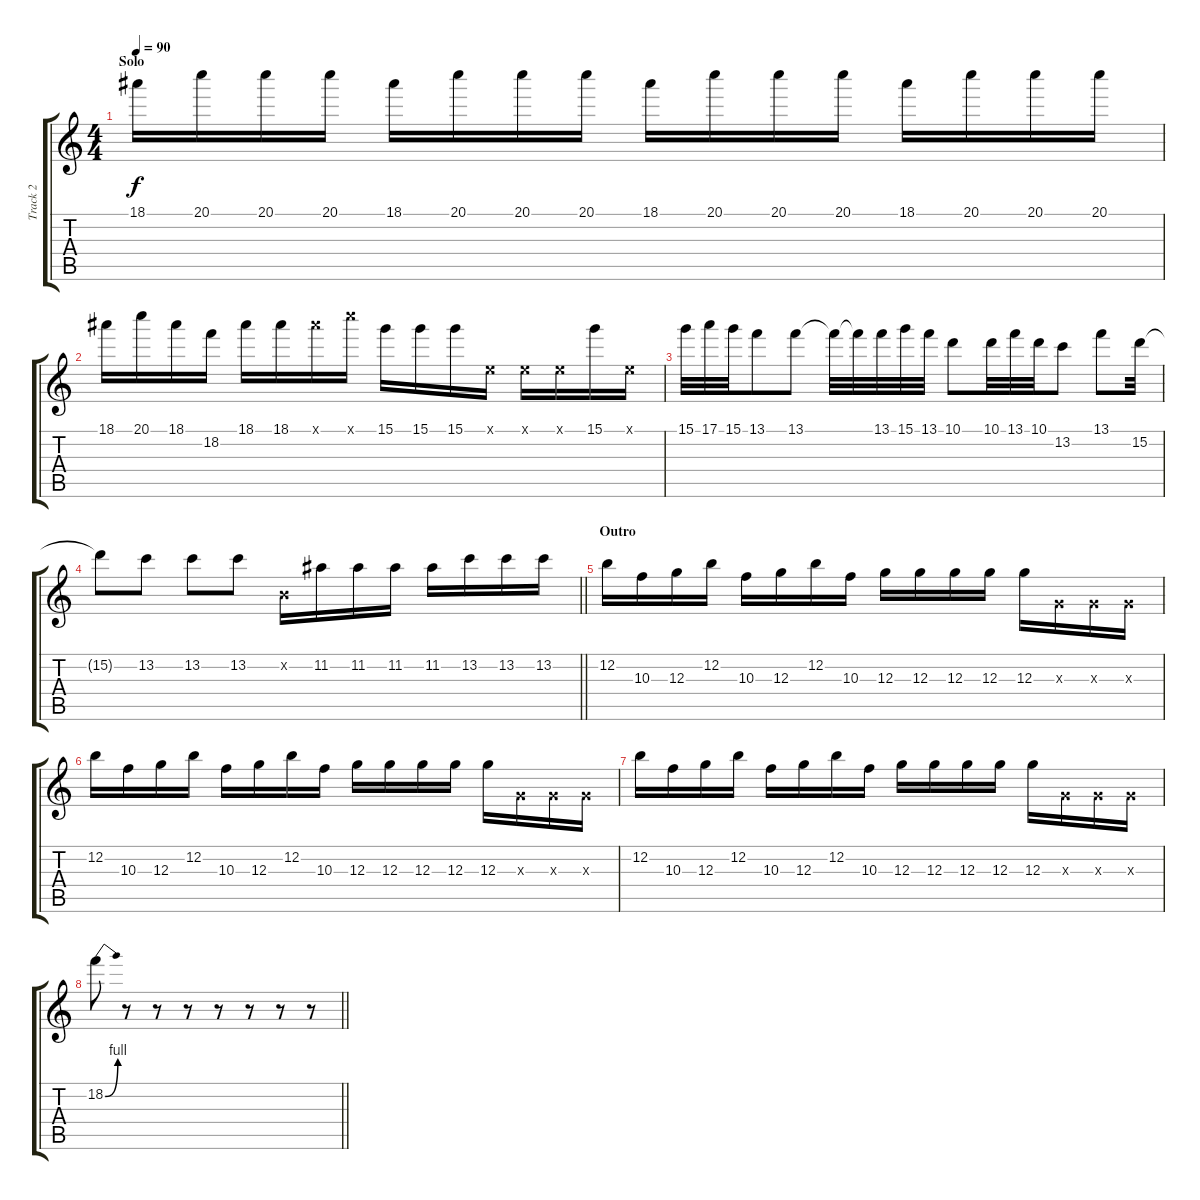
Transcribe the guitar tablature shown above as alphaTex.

\track ("Track 2" "Track 2") {instrument electricguitarjazz}
\staff {score tabs}
\tuning (E4 B3 G3 D3 A2 E2) {hide}
\ts (4 4)
\section ("" "Solo")
\tempo 90
\clef g2
\ks c
18.1.16{dy f} 20.1.16 20.1.16 20.1.16 18.1.16 20.1.16 20.1.16 20.1.16 18.1.16 20.1.16 20.1.16 20.1.16 18.1.16 20.1.16 20.1.16 20.1.16 |
18.1.16 20.1.16 18.1.16 18.2.16 18.1.16 18.1.16 18.1{x}.16 20.1{x}.16 15.1.16 15.1.16 15.1.16 0.1{x}.16 0.1{x}.16 0.1{x}.16 15.1.16 0.1{x}.16 |
15.1.32 17.1.32 15.1.32 13.1.8 13.1.8 13.1{t}.32 13.1{t}.32 13.1.32 15.1.32 13.1.32 10.1.8 10.1.32 13.1.32 10.1.32 13.2.8 13.1.8 15.2.32 |
\barLineRight lightlight
15.2{t}.8 13.2.8 13.2.8 13.2.8 0.2{x}.16 11.2.16 11.2.16 11.2.16 11.2.16 13.2.16 13.2.16 13.2.16 |
\section ("" "Outro")
12.2.16 10.3.16 12.3.16 12.2.16 10.3.16 12.3.16 12.2.16 10.3.16 12.3.16 12.3.16 12.3.16 12.3.16 12.3.16 0.3{x}.16 0.3{x}.16 0.3{x}.16 |
12.2.16 10.3.16 12.3.16 12.2.16 10.3.16 12.3.16 12.2.16 10.3.16 12.3.16 12.3.16 12.3.16 12.3.16 12.3.16 0.3{x}.16 0.3{x}.16 0.3{x}.16 |
12.2.16 10.3.16 12.3.16 12.2.16 10.3.16 12.3.16 12.2.16 10.3.16 12.3.16 12.3.16 12.3.16 12.3.16 12.3.16 0.3{x}.16 0.3{x}.16 0.3{x}.16 |
\barLineRight lightlight
18.2{be (bend 0 0 60 4)}.8 r.8 r.8 r.8 r.8 r.8 r.8 r.8
